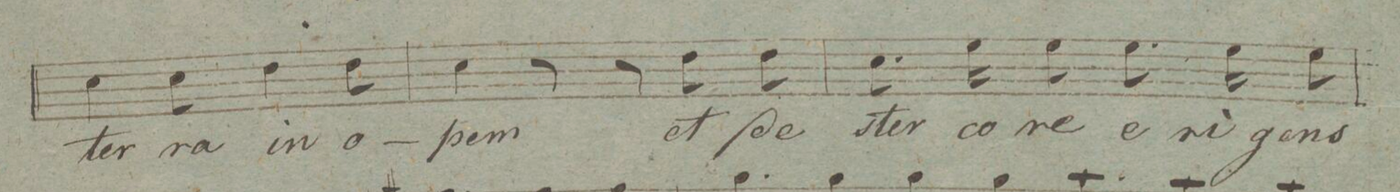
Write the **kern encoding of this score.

**kern	**text	**dynam
*I"Canto.	*	*
*clefC1	*	*
*k[f#c#g#]	*	*
*M6/8	*	*
4a\	ter-	.
8a\	-ra	.
4b\	in-	.
8b\	-o-	.
=29	=29	=29
4a\	-pem	.
8r	.	.
8r	.	.
8b\	et	.
8b\	de	.
=30	=30	=30
8.a\	ster-	.
16cc#\	-co-	.
8cc#\	-re	.
8.cc#\	e-	.
16cc#\	-ri-	.
8cc#\	-gens	.
=31	=31	=31
*-	*-	*-
